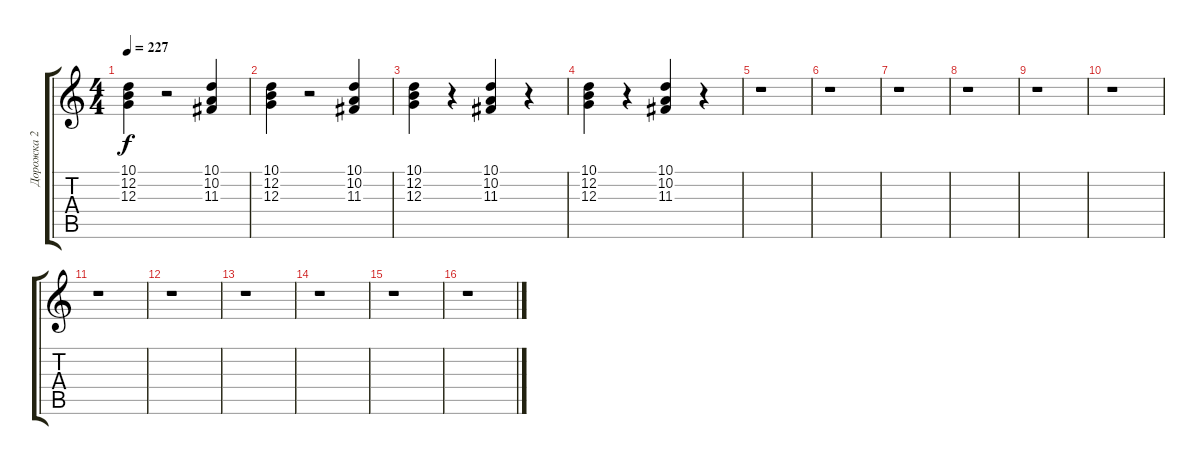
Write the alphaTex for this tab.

\track ("Дорожка 2" "Дорожка 2") {instrument orchestrahit}
\staff {score tabs}
\tuning (E4 B3 G3 D3 A2 E2) {hide}
\ts (4 4)
\tempo 227
\clef g2
\ks c
(10.1 12.2 12.3).4{dy f instrument orchestrahit} r.2 (10.1 10.2 11.3).4 |
(10.1 12.2 12.3).4 r.2 (10.1 10.2 11.3).4 |
(10.1 12.2 12.3).4 r.4 (10.1 10.2 11.3).4 r.4 |
(10.1 12.2 12.3).4 r.4 (10.1 10.2 11.3).4 r.4 |
r.1 |
r.1 |
r.1 |
r.1 |
r.1 |
r.1 |
r.1 |
r.1 |
r.1 |
r.1 |
r.1 |
r.1
